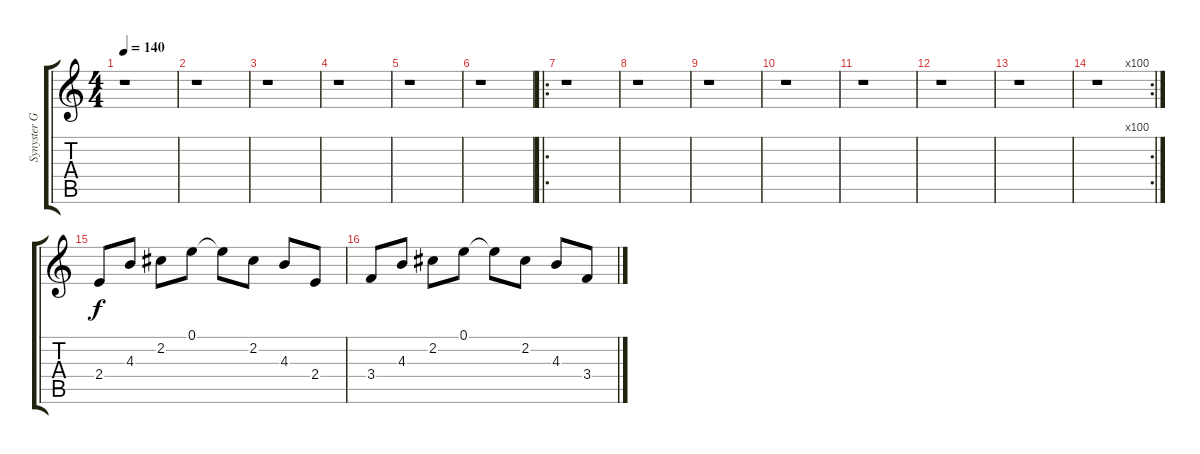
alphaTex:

\track ("Synyster Gates Acoustic" "Synyster G") {instrument acousticguitarsteel}
\staff {score tabs}
\tuning (E4 B3 G3 D3 A2 D2) {hide}
\ts (4 4)
\tempo 140
\clef g2
\ks c
r.1{dy f} |
r.1 |
r.1 |
r.1 |
r.1 |
r.1 |
\ro
r.1 |
r.1 |
r.1 |
r.1 |
r.1 |
r.1 |
r.1 |
\rc 100
r.1 |
2.4.8 4.3.8 2.2.8 0.1.8 0.1{t}.8 2.2.8 4.3.8 2.4.8 |
3.4.8 4.3.8 2.2.8 0.1.8 0.1{t}.8 2.2.8 4.3.8 3.4.8
